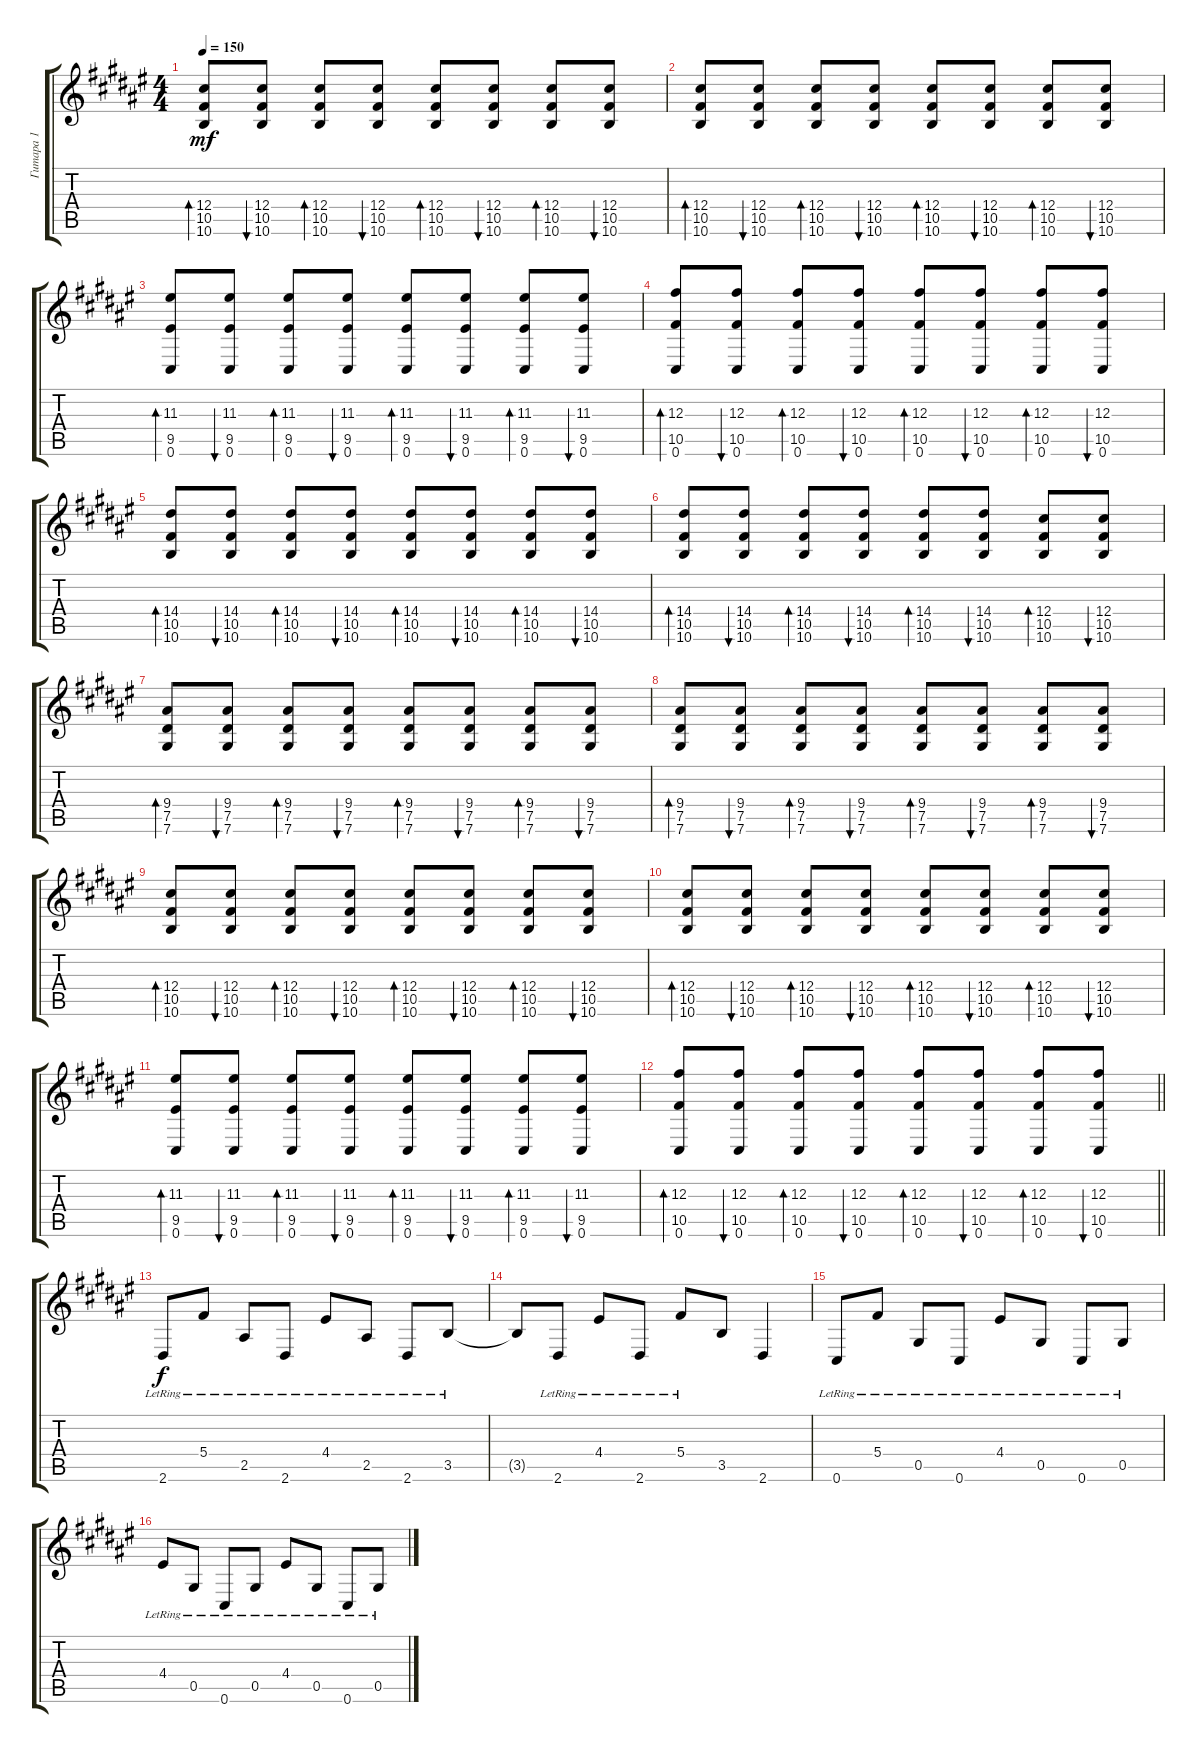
\track ("Гитара 1" "Гитара 1") {instrument acousticguitarsteel}
\staff {score tabs}
\tuning (Eb4 Bb3 Gb3 Db3 Ab2 Db2) {hide}
\ts (4 4)
\tempo 150
\clef g2
\ks d#minor
(12.4 10.5 10.6).8{bd 120 dy mf} (12.4 10.5 10.6).8{bu 120} (12.4 10.5 10.6).8{bd 120} (12.4 10.5 10.6).8{bu 120} (12.4 10.5 10.6).8{bd 120} (12.4 10.5 10.6).8{bu 120} (12.4 10.5 10.6).8{bd 120} (12.4 10.5 10.6).8{bu 120} |
(12.4 10.5 10.6).8{bd 120} (12.4 10.5 10.6).8{bu 120} (12.4 10.5 10.6).8{bd 120} (12.4 10.5 10.6).8{bu 120} (12.4 10.5 10.6).8{bd 120} (12.4 10.5 10.6).8{bu 120} (12.4 10.5 10.6).8{bd 120} (12.4 10.5 10.6).8{bu 120} |
(11.3 9.5 0.6).8{bd 120} (11.3 9.5 0.6).8{bu 120} (11.3 9.5 0.6).8{bd 120} (11.3 9.5 0.6).8{bu 120} (11.3 9.5 0.6).8{bd 120} (11.3 9.5 0.6).8{bu 120} (11.3 9.5 0.6).8{bd 120} (11.3 9.5 0.6).8{bu 120} |
(12.3 10.5 0.6).8{bd 120} (12.3 10.5 0.6).8{bu 120} (12.3 10.5 0.6).8{bd 120} (12.3 10.5 0.6).8{bu 120} (12.3 10.5 0.6).8{bd 120} (12.3 10.5 0.6).8{bu 120} (12.3 10.5 0.6).8{bd 120} (12.3 10.5 0.6).8{bu 120} |
(14.4 10.5 10.6).8{bd 120} (14.4 10.5 10.6).8{bu 120} (14.4 10.5 10.6).8{bd 120} (14.4 10.5 10.6).8{bu 120} (14.4 10.5 10.6).8{bd 120} (14.4 10.5 10.6).8{bu 120} (14.4 10.5 10.6).8{bd 120} (14.4 10.5 10.6).8{bu 120} |
(14.4 10.5 10.6).8{bd 120} (14.4 10.5 10.6).8{bu 120} (14.4 10.5 10.6).8{bd 120} (14.4 10.5 10.6).8{bu 120} (14.4 10.5 10.6).8{bd 120} (14.4 10.5 10.6).8{bu 120} (12.4 10.5 10.6).8{bd 120} (12.4 10.5 10.6).8{bu 120} |
(9.4 7.5 7.6).8{bd 120} (9.4 7.5 7.6).8{bu 120} (9.4 7.5 7.6).8{bd 120} (9.4 7.5 7.6).8{bu 120} (9.4 7.5 7.6).8{bd 120} (9.4 7.5 7.6).8{bu 120} (9.4 7.5 7.6).8{bd 120} (9.4 7.5 7.6).8{bu 120} |
(9.4 7.5 7.6).8{bd 120} (9.4 7.5 7.6).8{bu 120} (9.4 7.5 7.6).8{bd 120} (9.4 7.5 7.6).8{bu 120} (9.4 7.5 7.6).8{bd 120} (9.4 7.5 7.6).8{bu 120} (9.4 7.5 7.6).8{bd 120} (9.4 7.5 7.6).8{bu 120} |
(12.4 10.5 10.6).8{bd 120} (12.4 10.5 10.6).8{bu 120} (12.4 10.5 10.6).8{bd 120} (12.4 10.5 10.6).8{bu 120} (12.4 10.5 10.6).8{bd 120} (12.4 10.5 10.6).8{bu 120} (12.4 10.5 10.6).8{bd 120} (12.4 10.5 10.6).8{bu 120} |
(12.4 10.5 10.6).8{bd 120} (12.4 10.5 10.6).8{bu 120} (12.4 10.5 10.6).8{bd 120} (12.4 10.5 10.6).8{bu 120} (12.4 10.5 10.6).8{bd 120} (12.4 10.5 10.6).8{bu 120} (12.4 10.5 10.6).8{bd 120} (12.4 10.5 10.6).8{bu 120} |
(11.3 9.5 0.6).8{bd 120} (11.3 9.5 0.6).8{bu 120} (11.3 9.5 0.6).8{bd 120} (11.3 9.5 0.6).8{bu 120} (11.3 9.5 0.6).8{bd 120} (11.3 9.5 0.6).8{bu 120} (11.3 9.5 0.6).8{bd 120} (11.3 9.5 0.6).8{bu 120} |
\barLineRight lightlight
(12.3 10.5 0.6).8{bd 120} (12.3 10.5 0.6).8{bu 120} (12.3 10.5 0.6).8{bd 120} (12.3 10.5 0.6).8{bu 120} (12.3 10.5 0.6).8{bd 120} (12.3 10.5 0.6).8{bu 120} (12.3 10.5 0.6).8{bd 120} (12.3 10.5 0.6).8{bu 120} |
2.6{lr}.8{dy f} 5.4{lr}.8 2.5{lr}.8 2.6{lr}.8 4.4{lr}.8 2.5{lr}.8 2.6{lr}.8 3.5{lr}.8 |
3.5{t}.8 2.6{lr}.8 4.4{lr}.8 2.6{lr}.8 5.4{lr}.8 3.5.8 2.6.4 |
0.6{lr}.8 5.4{lr}.8 0.5{lr}.8 0.6{lr}.8 4.4{lr}.8 0.5{lr}.8 0.6{lr}.8 0.5{lr}.8 |
4.4{lr}.8 0.5{lr}.8 0.6{lr}.8 0.5{lr}.8 4.4{lr}.8 0.5{lr}.8 0.6{lr}.8 0.5{lr}.8
